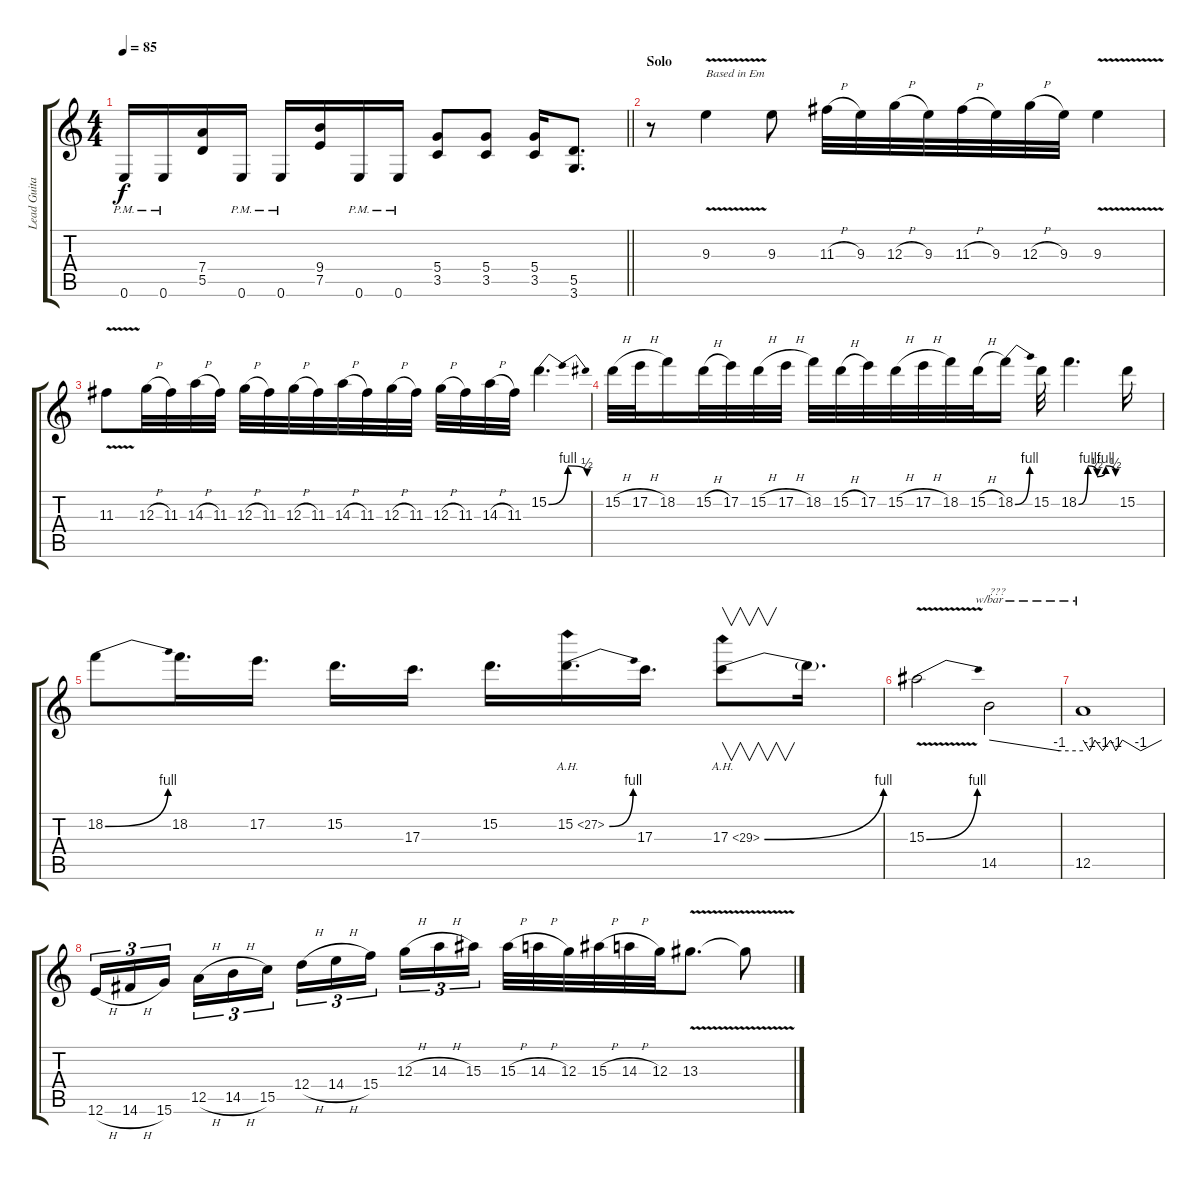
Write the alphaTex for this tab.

\track ("Lead Guitar" "Lead Guita") {instrument overdrivenguitar}
\staff {score tabs}
\tuning (E4 B3 G3 D3 A2 E2) {hide}
\ts (4 4)
\tempo 85
\clef g2
\barLineRight lightlight
\ks aminor
0.6{pm}.16{dy f} 0.6{pm}.16 (7.4 5.5).16 0.6{pm}.16 0.6{pm}.16 (9.4 7.5).16 0.6{pm}.16 0.6{pm}.16 (5.4 3.5).8 (5.4 3.5).8 (5.4 3.5).16 (5.5 3.6).8{d} |
\section ("" "Solo")
r.8 9.3{v}.4{txt "Based in Em"} 9.3.8 11.3{h}.32 9.3.32 12.3{h}.32 9.3.32 11.3{h}.32 9.3.32 12.3{h}.32 9.3.32 9.3{v}.4 |
11.3{v}.8 12.3{h}.32 11.3.32 14.3{h}.32 11.3.32 12.3{h}.32 11.3.32 12.3{h}.32 11.3.32 14.3{h}.32 11.3.32 12.3{h}.32 11.3.32 12.3{h}.32 11.3.32 14.3{h}.32 11.3.32 15.2{be (bendrelease 0 0 30 4 45 4 60 2)}.4{d} |
15.2{h}.32 17.2{h}.32 18.2.16 15.2{h}.32 17.2.32 15.2{h}.32 17.2{h}.32 18.2.32 15.2{h}.32 17.2.32 15.2{h}.32 17.2{h}.32 18.2.32 15.2{h}.32 18.2{be (bend 0 0 60 4)}.16 15.2.32 18.2{be (custom 0 0 15 4 30 2 44 4 60 2)}.4{d} 15.2.16 |
18.2{be (bend 0 0 60 4)}.8 18.2.16{d} 17.2.16{d} 15.2.16{d} 17.3.16{d} 15.2.16{d} 15.2{be (bend 0 0 60 4) ah 12}.16{d} 17.3.16{d} 17.3{be (bend 0 0 60 4) ah 12}.8{v} 17.3{t}.16{d} |
15.3{be (bend 0 0 60 4) v}.2 14.5.2{tbe (custom default 0 0 45 -4 60 -4) txt "???"} |
12.5.1{tbe (custom default 0 0 5 -4 9 0 15 -4 21 0 25 -4 30 0 44 -4 60 0)} |
12.6{h}.16{tu (3 2)} 14.6{h}.16{tu (3 2)} 15.6.16{tu (3 2) beam splitsecondary} 12.5{h}.16{tu (3 2)} 14.5{h}.16{tu (3 2)} 15.5.16{tu (3 2)} 12.4{h}.16{tu (3 2)} 14.4{h}.16{tu (3 2)} 15.4.16{tu (3 2) beam splitsecondary} 12.3{h}.16{tu (3 2)} 14.3{h}.16{tu (3 2)} 15.3.16{tu (3 2)} 15.3{h}.32 14.3{h}.32 12.3.32 15.3{h}.32 14.3{h}.32 12.3.32 13.3{v}.8{d} 13.3{t}.8
